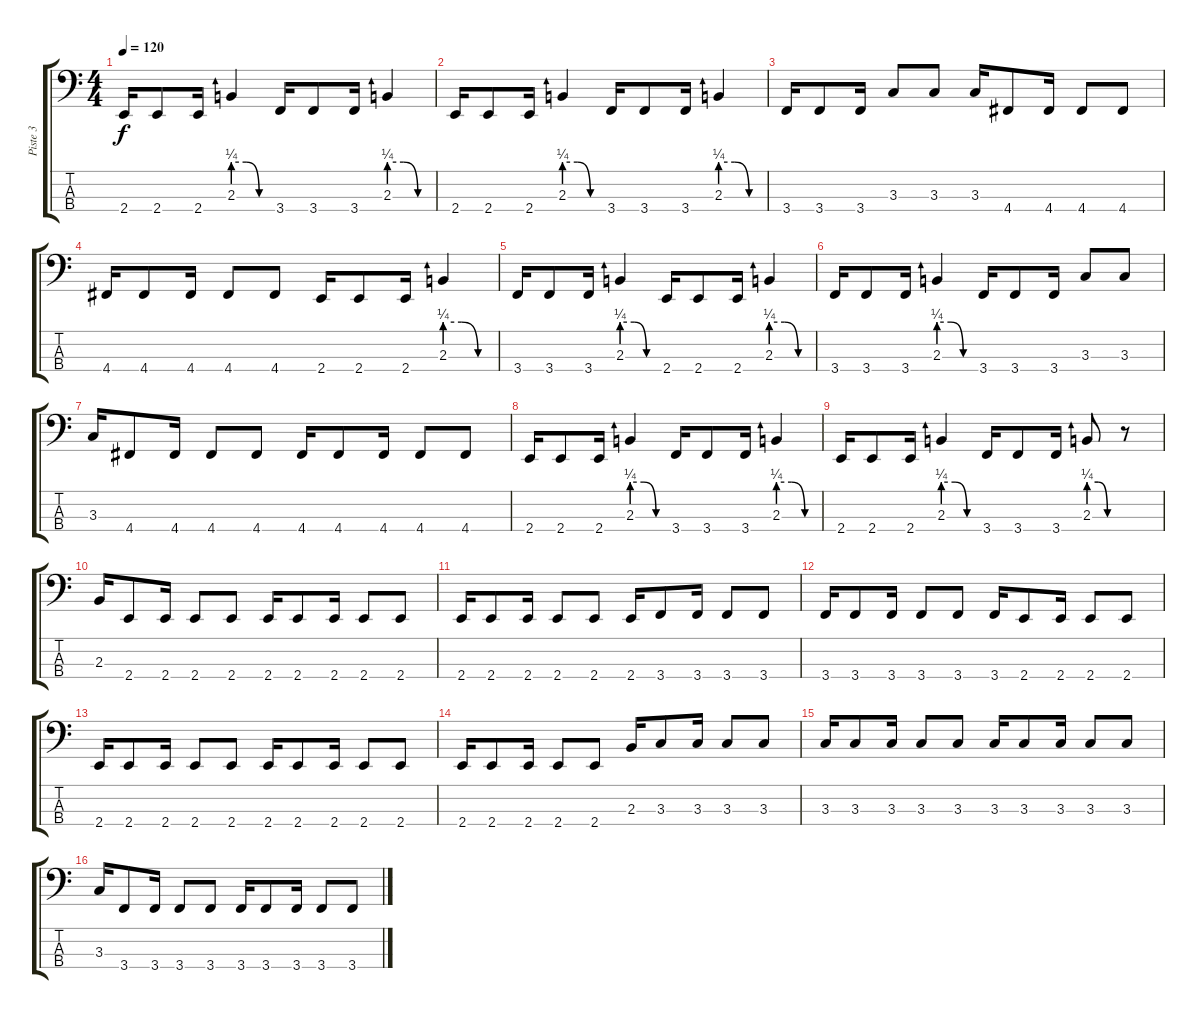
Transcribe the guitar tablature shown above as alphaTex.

\track ("Piste 3" "Piste 3") {instrument slapbass2}
\staff {score tabs}
\tuning (G2 D2 A1 D1) {hide}
\ts (4 4)
\tempo 120
\clef f4
\ks c
2.4.16{dy f} 2.4.8 2.4.16 2.3{be (custom 0 1 20 1 40 0 60 0)}.4 3.4.16 3.4.8 3.4.16 2.3{be (custom 0 1 20 1 40 0 60 0)}.4 |
2.4.16 2.4.8 2.4.16 2.3{be (custom 0 1 20 1 40 0 60 0)}.4 3.4.16 3.4.8 3.4.16 2.3{be (custom 0 1 20 1 40 0 60 0)}.4 |
3.4.16 3.4.8 3.4.16 3.3.8 3.3.8 3.3.16 4.4.8 4.4.16 4.4.8 4.4.8 |
4.4.16 4.4.8 4.4.16 4.4.8 4.4.8 2.4.16 2.4.8 2.4.16 2.3{be (custom 0 1 20 1 40 0 60 0)}.4 |
3.4.16 3.4.8 3.4.16 2.3{be (custom 0 1 20 1 40 0 60 0)}.4 2.4.16 2.4.8 2.4.16 2.3{be (custom 0 1 20 1 40 0 60 0)}.4 |
3.4.16 3.4.8 3.4.16 2.3{be (custom 0 1 20 1 40 0 60 0)}.4 3.4.16 3.4.8 3.4.16 3.3.8 3.3.8 |
3.3.16 4.4.8 4.4.16 4.4.8 4.4.8 4.4.16 4.4.8 4.4.16 4.4.8 4.4.8 |
2.4.16 2.4.8 2.4.16 2.3{be (custom 0 1 20 1 40 0 60 0)}.4 3.4.16 3.4.8 3.4.16 2.3{be (custom 0 1 20 1 40 0 60 0)}.4 |
2.4.16 2.4.8 2.4.16 2.3{be (custom 0 1 20 1 40 0 60 0)}.4 3.4.16 3.4.8 3.4.16 2.3{be (custom 0 1 20 1 40 0 60 0)}.8 r.8 |
2.3.16 2.4.8 2.4.16 2.4.8 2.4.8 2.4.16 2.4.8 2.4.16 2.4.8 2.4.8 |
2.4.16 2.4.8 2.4.16 2.4.8 2.4.8 2.4.16 3.4.8 3.4.16 3.4.8 3.4.8 |
3.4.16 3.4.8 3.4.16 3.4.8 3.4.8 3.4.16 2.4.8 2.4.16 2.4.8 2.4.8 |
2.4.16 2.4.8 2.4.16 2.4.8 2.4.8 2.4.16 2.4.8 2.4.16 2.4.8 2.4.8 |
2.4.16 2.4.8 2.4.16 2.4.8 2.4.8 2.3.16 3.3.8 3.3.16 3.3.8 3.3.8 |
3.3.16 3.3.8 3.3.16 3.3.8 3.3.8 3.3.16 3.3.8 3.3.16 3.3.8 3.3.8 |
3.3.16 3.4.8 3.4.16 3.4.8 3.4.8 3.4.16 3.4.8 3.4.16 3.4.8 3.4.8
